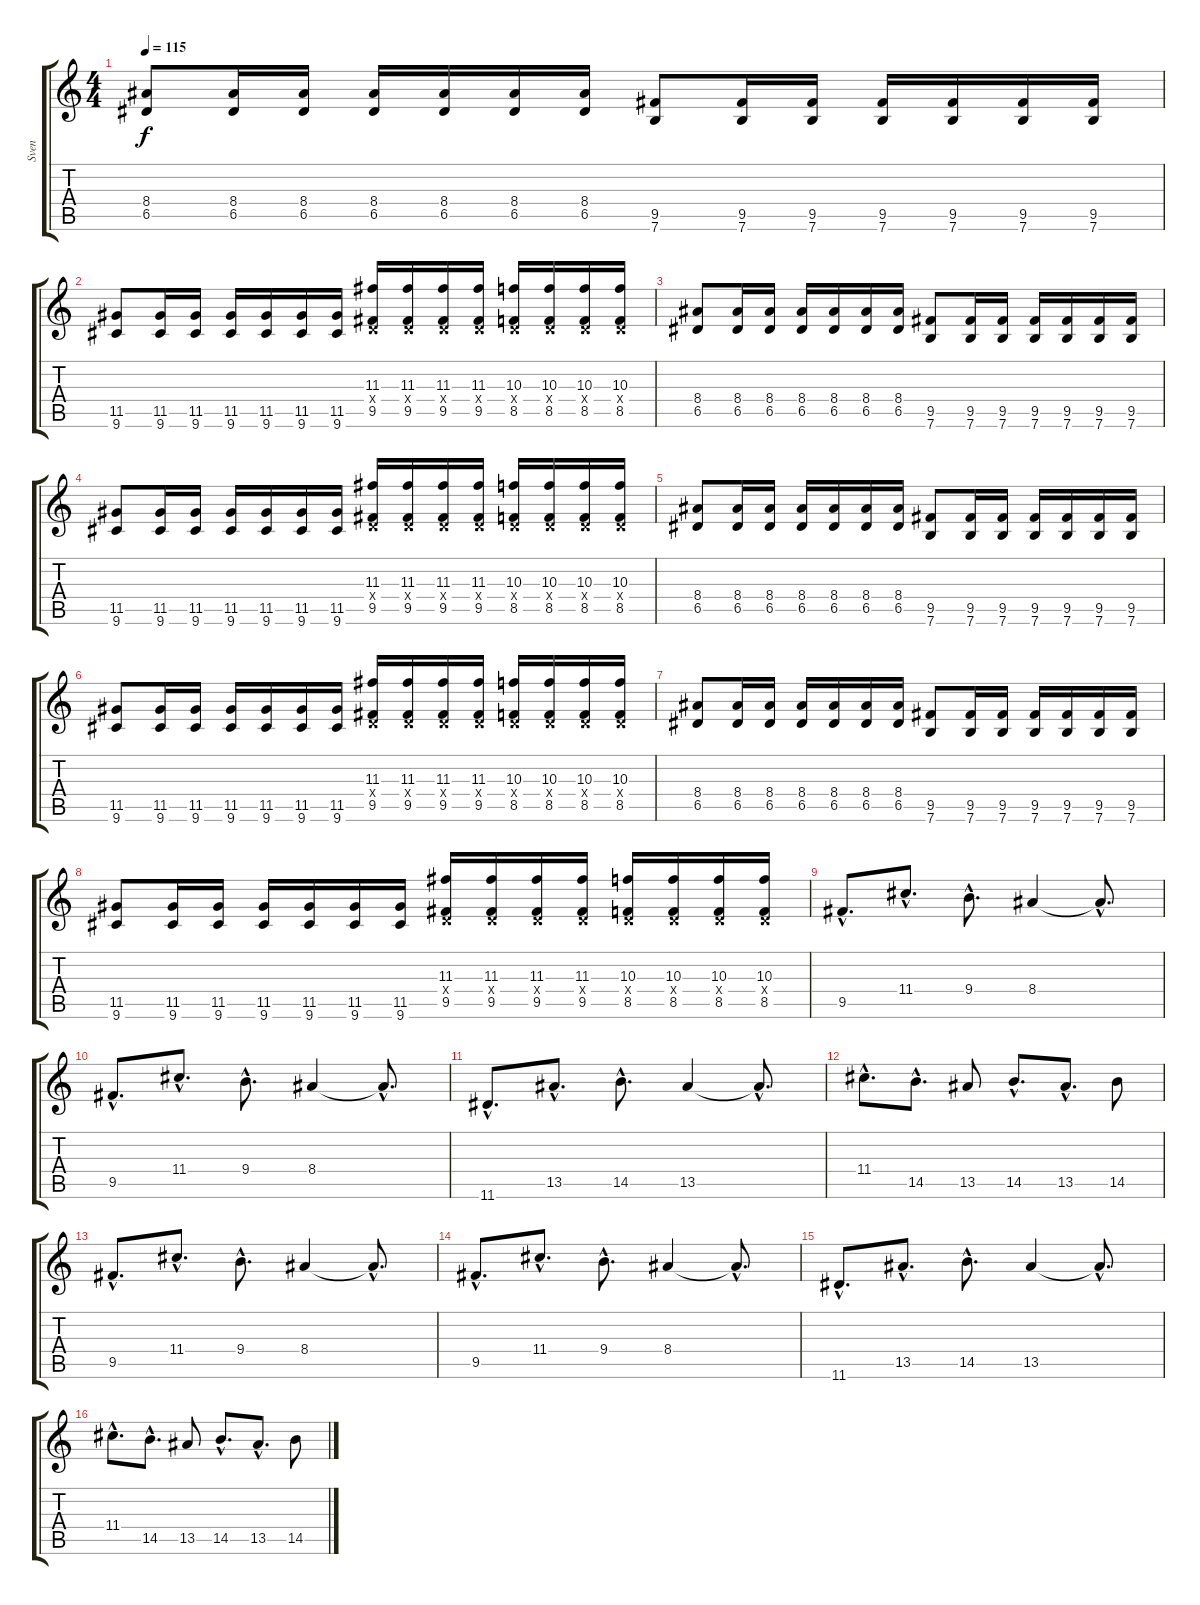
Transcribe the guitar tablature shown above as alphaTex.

\track ("Sven" "Sven") {instrument distortionguitar}
\staff {score tabs}
\tuning (E4 B3 G3 D3 A2 E2) {hide}
\ts (4 4)
\tempo 115
\clef g2
\ks c
(8.4 6.5).8{dy f} (8.4 6.5).16 (8.4 6.5).16 (8.4 6.5).16 (8.4 6.5).16 (8.4 6.5).16 (8.4 6.5).16 (9.5 7.6).8 (9.5 7.6).16 (9.5 7.6).16 (9.5 7.6).16 (9.5 7.6).16 (9.5 7.6).16 (9.5 7.6).16 |
(11.5 9.6).8 (11.5 9.6).16 (11.5 9.6).16 (11.5 9.6).16 (11.5 9.6).16 (11.5 9.6).16 (11.5 9.6).16 (11.3 0.4{x} 9.5).16 (11.3 0.4{x} 9.5).16 (11.3 0.4{x} 9.5).16 (11.3 0.4{x} 9.5).16 (10.3 0.4{x} 8.5).16 (10.3 0.4{x} 8.5).16 (10.3 0.4{x} 8.5).16 (10.3 0.4{x} 8.5).16 |
(8.4 6.5).8 (8.4 6.5).16 (8.4 6.5).16 (8.4 6.5).16 (8.4 6.5).16 (8.4 6.5).16 (8.4 6.5).16 (9.5 7.6).8 (9.5 7.6).16 (9.5 7.6).16 (9.5 7.6).16 (9.5 7.6).16 (9.5 7.6).16 (9.5 7.6).16 |
(11.5 9.6).8 (11.5 9.6).16 (11.5 9.6).16 (11.5 9.6).16 (11.5 9.6).16 (11.5 9.6).16 (11.5 9.6).16 (11.3 0.4{x} 9.5).16 (11.3 0.4{x} 9.5).16 (11.3 0.4{x} 9.5).16 (11.3 0.4{x} 9.5).16 (10.3 0.4{x} 8.5).16 (10.3 0.4{x} 8.5).16 (10.3 0.4{x} 8.5).16 (10.3 0.4{x} 8.5).16 |
(8.4 6.5).8 (8.4 6.5).16 (8.4 6.5).16 (8.4 6.5).16 (8.4 6.5).16 (8.4 6.5).16 (8.4 6.5).16 (9.5 7.6).8 (9.5 7.6).16 (9.5 7.6).16 (9.5 7.6).16 (9.5 7.6).16 (9.5 7.6).16 (9.5 7.6).16 |
(11.5 9.6).8 (11.5 9.6).16 (11.5 9.6).16 (11.5 9.6).16 (11.5 9.6).16 (11.5 9.6).16 (11.5 9.6).16 (11.3 0.4{x} 9.5).16 (11.3 0.4{x} 9.5).16 (11.3 0.4{x} 9.5).16 (11.3 0.4{x} 9.5).16 (10.3 0.4{x} 8.5).16 (10.3 0.4{x} 8.5).16 (10.3 0.4{x} 8.5).16 (10.3 0.4{x} 8.5).16 |
(8.4 6.5).8 (8.4 6.5).16 (8.4 6.5).16 (8.4 6.5).16 (8.4 6.5).16 (8.4 6.5).16 (8.4 6.5).16 (9.5 7.6).8 (9.5 7.6).16 (9.5 7.6).16 (9.5 7.6).16 (9.5 7.6).16 (9.5 7.6).16 (9.5 7.6).16 |
(11.5 9.6).8 (11.5 9.6).16 (11.5 9.6).16 (11.5 9.6).16 (11.5 9.6).16 (11.5 9.6).16 (11.5 9.6).16 (11.3 0.4{x} 9.5).16 (11.3 0.4{x} 9.5).16 (11.3 0.4{x} 9.5).16 (11.3 0.4{x} 9.5).16 (10.3 0.4{x} 8.5).16 (10.3 0.4{x} 8.5).16 (10.3 0.4{x} 8.5).16 (10.3 0.4{x} 8.5).16 |
9.5{hac}.8{d} 11.4{hac}.8{d} 9.4{hac}.8{d} 8.4.4 8.4{hac t}.8{d} |
9.5{hac}.8{d} 11.4{hac}.8{d} 9.4{hac}.8{d} 8.4.4 8.4{hac t}.8{d} |
11.6{hac}.8{d} 13.5{hac}.8{d} 14.5{hac}.8{d} 13.5.4 13.5{hac t}.8{d} |
11.4{hac}.8{d} 14.5{hac}.8{d} 13.5.8 14.5{hac}.8{d} 13.5{hac}.8{d} 14.5.8 |
9.5{hac}.8{d} 11.4{hac}.8{d} 9.4{hac}.8{d} 8.4.4 8.4{hac t}.8{d} |
9.5{hac}.8{d} 11.4{hac}.8{d} 9.4{hac}.8{d} 8.4.4 8.4{hac t}.8{d} |
11.6{hac}.8{d} 13.5{hac}.8{d} 14.5{hac}.8{d} 13.5.4 13.5{hac t}.8{d} |
11.4{hac}.8{d} 14.5{hac}.8{d} 13.5.8 14.5{hac}.8{d} 13.5{hac}.8{d} 14.5.8
